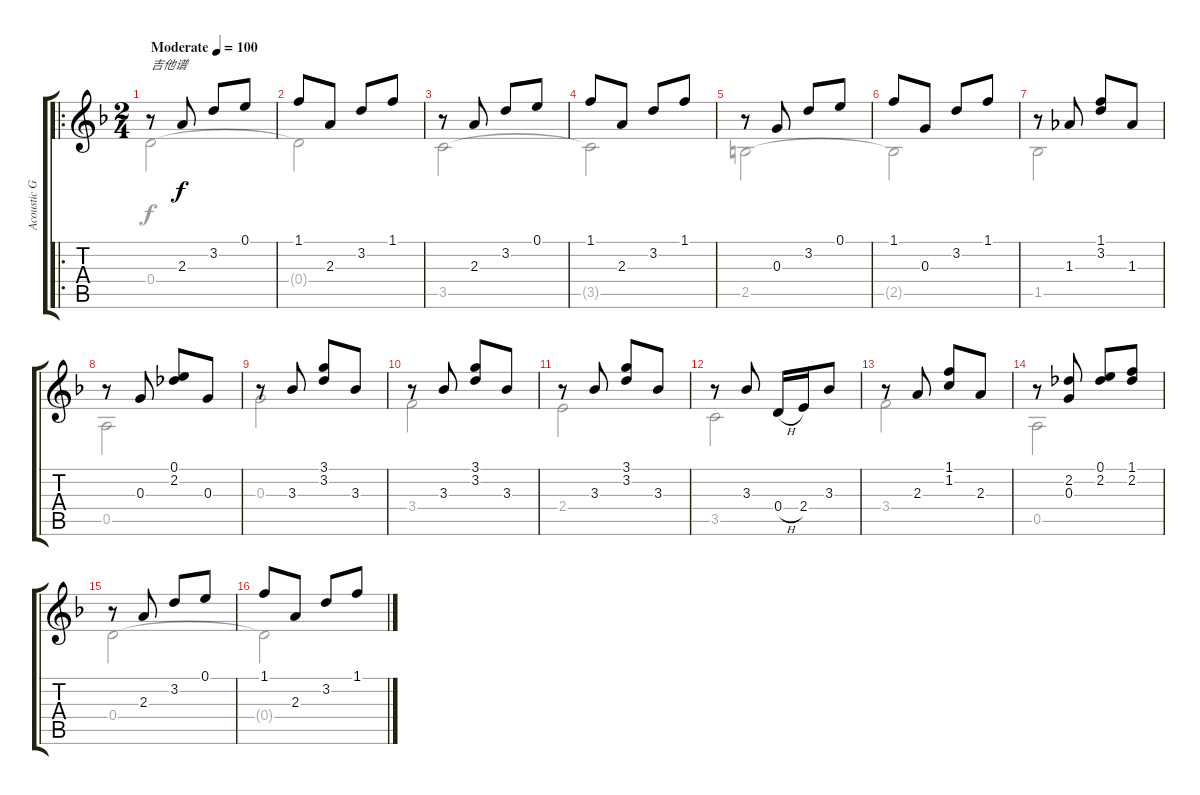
\track ("Acoustic Guitar (Nylon)" "Acoustic G") {instrument acousticguitarnylon}
\staff {score tabs}
\tuning (E4 B3 G3 D3 A2 E2) {hide}
\voice
\ro
\ts (2 4)
\tempo (100 "Moderate")
\clef g2
\ks dminor
r.8{txt "吉他谱" dy f instrument acousticguitarnylon} 2.3.8 3.2.8 0.1.8 |
1.1.8 2.3.8 3.2.8 1.1.8 |
r.8 2.3.8 3.2.8 0.1.8 |
1.1.8 2.3.8 3.2.8 1.1.8 |
r.8 0.3.8 3.2.8 0.1.8 |
1.1.8 0.3.8 3.2.8 1.1.8 |
r.8 1.3.8 (1.1 3.2).8 1.3.8 |
r.8 0.3.8 (0.1 2.2).8 0.3.8 |
r.8 3.3.8 (3.1 3.2).8 3.3.8 |
r.8 3.3.8 (3.1 3.2).8 3.3.8 |
r.8 3.3.8 (3.1 3.2).8 3.3.8 |
r.8 3.3.8 0.4{h}.16 2.4.16 3.3.8 |
r.8 2.3.8 (1.1 1.2).8 2.3.8 |
r.8 (2.2 0.3).8 (0.1 2.2).8 (1.1 2.2).8 |
r.8 2.3.8 3.2.8 0.1.8 |
1.1.8 2.3.8 3.2.8 1.1.8
\voice
\clef g2
\ottava regular
\simile none
\ks dminor
0.4.2{dy f} |
0.4{t}.2 |
3.5.2 |
3.5{t}.2 |
2.5.2 |
2.5{t}.2 |
1.5.2 |
0.5.2 |
0.3.2 |
3.4.2 |
2.4.2 |
3.5.2 |
3.4.2 |
0.5.2 |
0.4.2 |
0.4{t}.2
